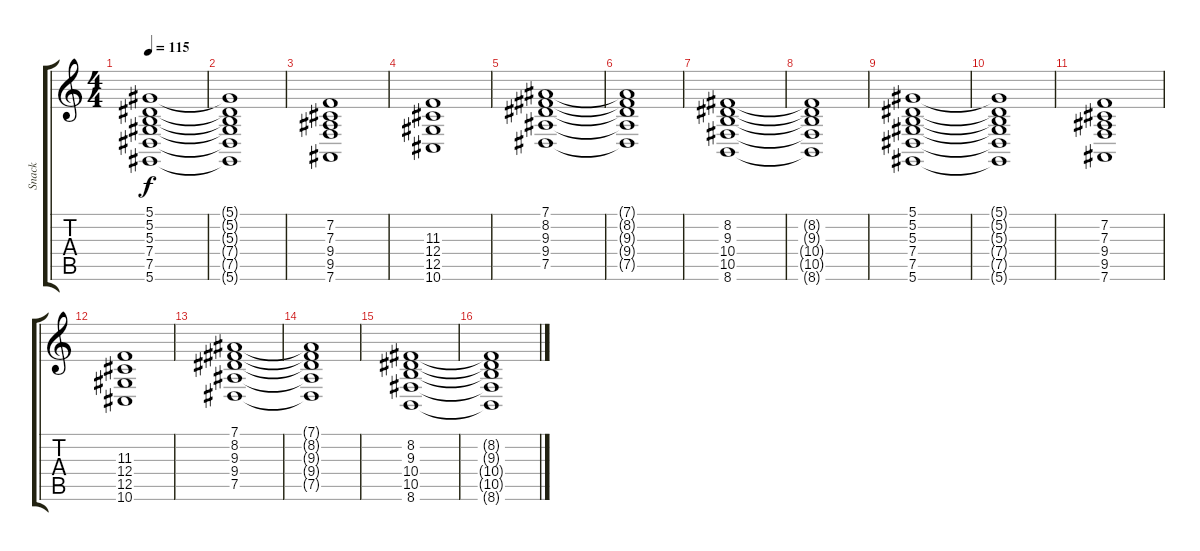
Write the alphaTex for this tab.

\track ("Snack" "Snack") {instrument pad7halo}
\staff {score tabs}
\tuning (Eb4 Bb3 Gb3 Db3 Ab2 Eb2) {hide}
\ts (4 4)
\tempo 115
\clef g2
\ks c
(5.1 5.2 5.3 7.4 7.5 5.6).1{dy f} |
(5.1{t} 5.2{t} 5.3{t} 7.4{t} 7.5{t} 5.6{t}).1 |
(7.2 7.3 9.4 9.5 7.6).1 |
(11.3 12.4 12.5 10.6).1 |
(7.1 8.2 9.3 9.4 7.5).1 |
(7.1{t} 8.2{t} 9.3{t} 9.4{t} 7.5{t}).1 |
(8.2 9.3 10.4 10.5 8.6).1 |
(8.2{t} 9.3{t} 10.4{t} 10.5{t} 8.6{t}).1 |
(5.1 5.2 5.3 7.4 7.5 5.6).1 |
(5.1{t} 5.2{t} 5.3{t} 7.4{t} 7.5{t} 5.6{t}).1 |
(7.2 7.3 9.4 9.5 7.6).1 |
(11.3 12.4 12.5 10.6).1 |
(7.1 8.2 9.3 9.4 7.5).1 |
(7.1{t} 8.2{t} 9.3{t} 9.4{t} 7.5{t}).1 |
(8.2 9.3 10.4 10.5 8.6).1 |
(8.2{t} 9.3{t} 10.4{t} 10.5{t} 8.6{t}).1
